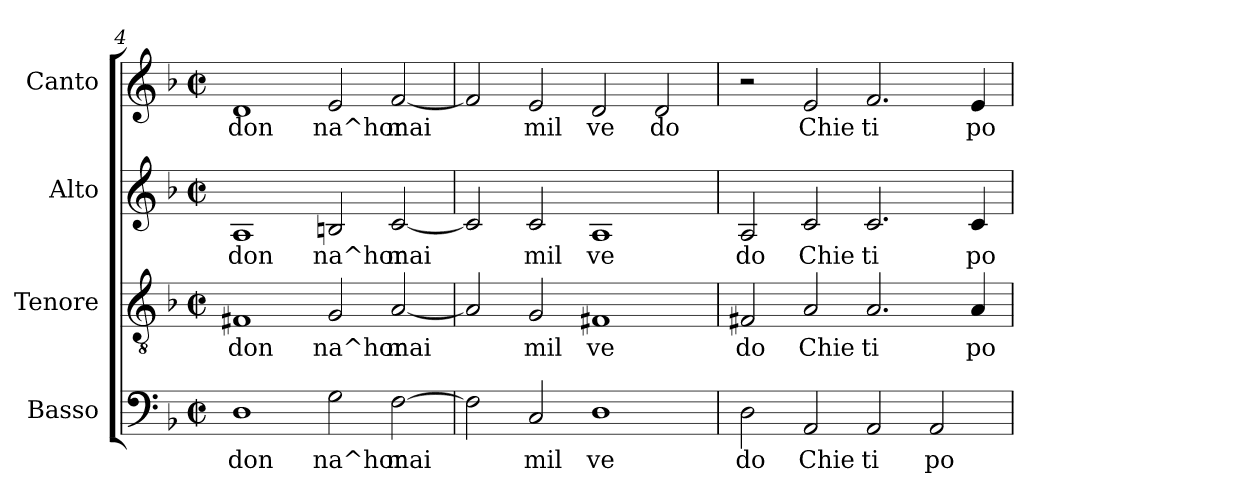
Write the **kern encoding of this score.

**kern	**text	**kern	**text	**kern	**text	**kern	**text
*part4	*part4	*part3	*part3	*part2	*part2	*part1	*part1
*staff4	*staff4	*staff3	*staff3	*staff2	*staff2	*staff1	*staff1
*I"Basso	*	*I"Tenore	*	*I"Alto	*	*I"Canto	*
*clefF4	*	*clefGv2	*	*clefG2	*	*clefG2	*
*k[b-]	*	*k[b-]	*	*k[b-]	*	*k[b-]	*
*F:	*	*F:	*	*F:	*	*F:	*
*M2/2	*	*M2/2	*	*M2/2	*	*M2/2	*
*met(c|)	*	*met(c|)	*	*met(c|)	*	*met(c|)	*
=4	=4	=4	=4	=4	=4	=4	=4
!	!LO:LY:b:cj	!	!LO:LY:b:cj	!	!LO:LY:b:cj	!	!LO:LY:b:cj
1D	don	1F#X	don	1A	don	1d	don
!	!LO:LY:b:cj	!	!LO:LY:b:cj	!	!LO:LY:b:cj	!	!LO:LY:b:cj
2G\	na^hor	2G/	na^hor	2Bn/	na^hor	2e/	na^hor
!	!LO:LY:b:cj	!	!LO:LY:b:cj	!	!LO:LY:b:cj	!	!LO:LY:b:cj
[>2F\	mai	[<2A/	mai	[<2c/	mai	[<2f/	mai
=5	=5	=5	=5	=5	=5	=5	=5
!	!LO:LY:b:cj	!	!LO:LY:b:cj	!	!LO:LY:b:cj	!	!LO:LY:b:cj
2F\]	.	2A/]	.	2c/]	.	2f>/]	.
!	!LO:LY:b:cj	!	!LO:LY:b:cj	!	!LO:LY:b:cj	!	!LO:LY:b:cj
2C/	mil	2G/	mil	2c/	mil	2e/	mil
!	!LO:LY:b:cj	!	!LO:LY:b:cj	!	!LO:LY:b:cj	!	!LO:LY:b:cj
1D	ve	1F#X	ve	1A	ve	2d/	ve
!	!	!	!	!	!	!	!LO:LY:b:cj
.	.	.	.	.	.	2d/	do
!!LO:LB:g=z
=6	=6	=6	=6	=6	=6	=6	=6
!	!LO:LY:b:cj	!	!LO:LY:b:cj	!	!LO:LY:b:cj	!	!
2D\	do	2F#X/	do	2A/	do	2r	.
!	!LO:LY:b:cj	!	!LO:LY:b:cj	!	!LO:LY:b:cj	!	!LO:LY:b:cj
2AA/	Chie	2A/	Chie	2c/	Chie	2e/	Chie
!	!LO:LY:b:cj	!	!LO:LY:b:cj	!	!LO:LY:b:cj	!	!LO:LY:b:cj
2AA/	ti	2.A/	ti	2.c/	ti	2.f/	ti
!	!LO:LY:b:cj	!	!	!	!	!	!
2AA/	po	.	.	.	.	.	.
!	!	!	!LO:LY:b:cj	!	!LO:LY:b:cj	!	!LO:LY:b:cj
.	.	4A/	po	4c/	po	4e/	po
=	=	=	=	=	=	=	=
*-	*-	*-	*-	*-	*-	*-	*-
